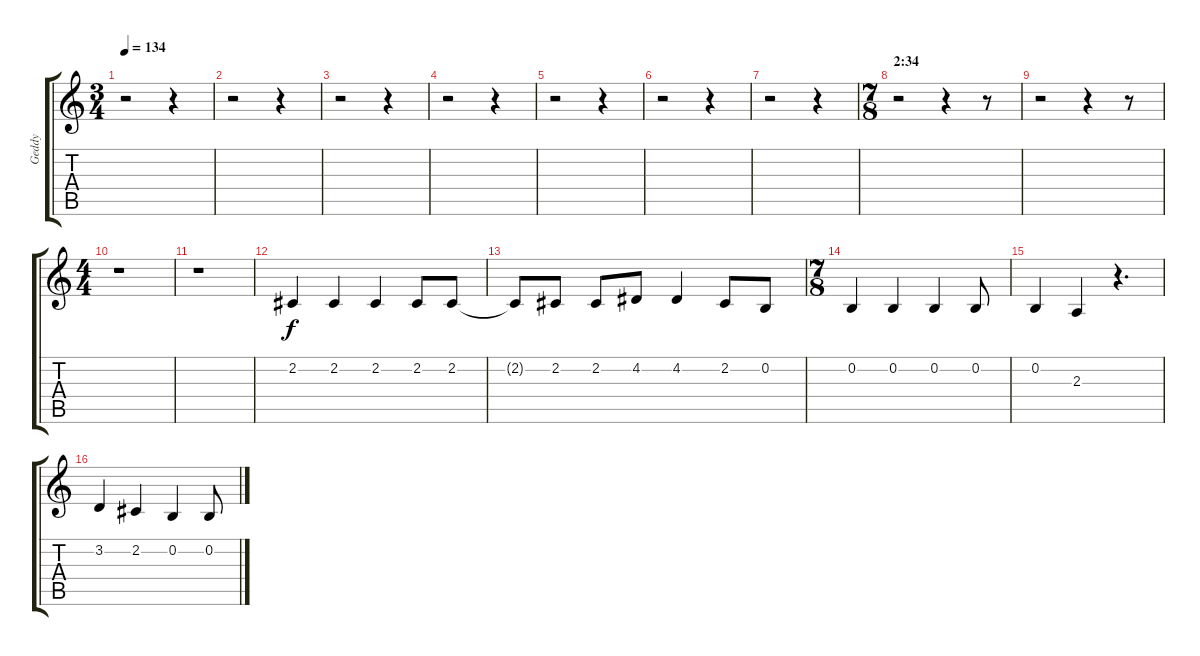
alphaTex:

\track ("Geddy" "Geddy") {instrument lead6voice}
\staff {score tabs}
\tuning (E4 B3 G3 D3 A2 E2) {hide}
\ts (3 4)
\tempo 134
\clef g2
\ks c
r.2{dy f} r.4 |
r.2 r.4 |
r.2 r.4 |
r.2 r.4 |
r.2 r.4 |
r.2 r.4 |
r.2 r.4 |
\ts (7 8)
\section ("" "2:34")
r.2 r.4 r.8 |
r.2 r.4 r.8 |
\ts (4 4)
r.1 |
r.1 |
2.2.4 2.2.4 2.2.4 2.2.8 2.2.8 |
2.2{t}.8 2.2.8 2.2.8 4.2.8 4.2.4 2.2.8 0.2.8 |
\ts (7 8)
0.2.4 0.2.4 0.2.4 0.2.8 |
0.2.4 2.3.4 r.4{d} |
3.2.4 2.2.4 0.2.4 0.2.8
